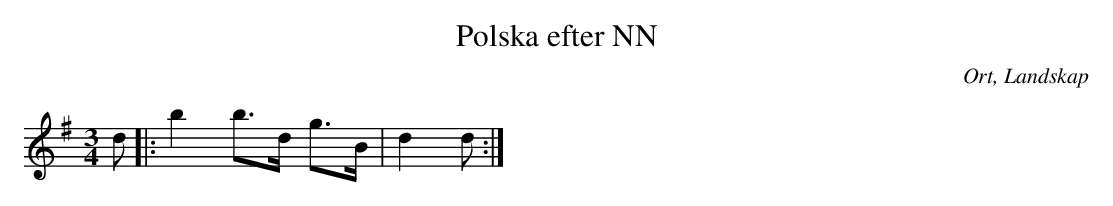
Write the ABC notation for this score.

X:1
T:Polska efter NN
O:Ort, Landskap
M:3/4
L:1/8
K:G
d|:b2 b>d g>B|d2 d  :|
